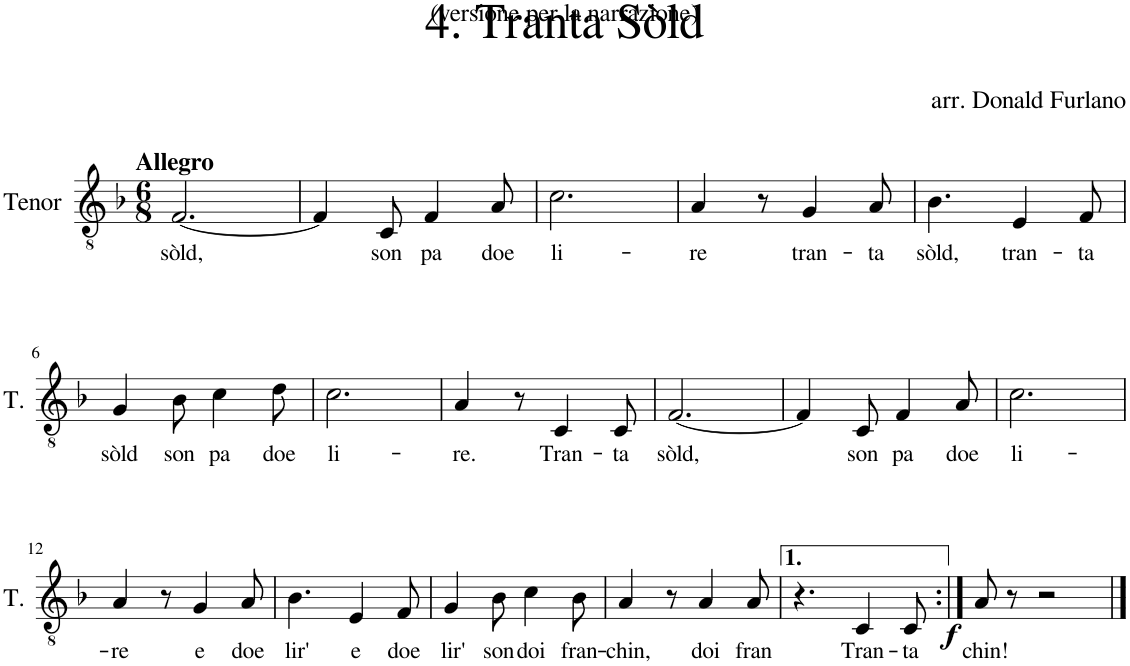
**kern	**text	**dynam
*part1	*part1	*part1
*staff1	*staff1	*staff1
*I"Tenor	*	*
*I'T.	*	*
*clefGv2	*	*
*k[b-]	*	*
*M6/8	*	*
=1	=1	=1
!LO:TX:a:B:t=Allegro	!	!
!	!LO:LY:b	!
[2.F/	sòld,	.
=2	=2	=2
4F/]	.	.
!	!LO:LY:b	!
8C/	son	.
!	!LO:LY:b	!
4F/	pa	.
!	!LO:LY:b	!
8A/	doe	.
=3	=3	=3
!	!LO:LY:b	!
2.c\	li-	.
=4	=4	=4
!	!LO:LY:b	!
4A/	-re	.
8r	.	.
!	!LO:LY:b	!
4G/	tran-	.
!	!LO:LY:b	!
8A/	-ta	.
=5	=5	=5
!	!LO:LY:b	!
4.B-\	sòld,	.
!	!LO:LY:b	!
4E/	tran-	.
!	!LO:LY:b	!
8F/	-ta	.
!!LO:LB:g=z
=6	=6	=6
!	!LO:LY:b	!
4G/	sòld	.
!	!LO:LY:b	!
8B-\	son	.
!	!LO:LY:b	!
4c\	pa	.
!	!LO:LY:b	!
8d\	doe	.
=7	=7	=7
!	!LO:LY:b	!
2.c\	li-	.
=8	=8	=8
!	!LO:LY:b	!
4A/	-re.	.
8r	.	.
!	!LO:LY:b	!
4C/	Tran-	.
!	!LO:LY:b	!
8C/	-ta	.
=9	=9	=9
!	!LO:LY:b	!
[2.F/	sòld,	.
=10	=10	=10
4F/]	.	.
!	!LO:LY:b	!
8C/	son	.
!	!LO:LY:b	!
4F/	pa	.
!	!LO:LY:b	!
8A/	doe	.
=11	=11	=11
!	!LO:LY:b	!
2.c\	li-	.
!!LO:LB:g=z
=12	=12	=12
!	!LO:LY:b	!
4A/	-re	.
8r	.	.
!	!LO:LY:b	!
4G/	e	.
!	!LO:LY:b	!
8A/	doe	.
=13	=13	=13
!	!LO:LY:b	!
4.B-\	lir'	.
!	!LO:LY:b	!
4E/	e	.
!	!LO:LY:b	!
8F/	doe	.
=14	=14	=14
!	!LO:LY:b	!
4G/	lir'	.
!	!LO:LY:b	!
8B-\	son	.
!	!LO:LY:b	!
4c\	doi	.
!	!LO:LY:b	!
8B-\	fran-	.
=15	=15	=15
!	!LO:LY:b	!
4A/	-chin,	.
8r	.	.
!	!LO:LY:b	!
4A/	doi	.
!	!LO:LY:b	!
8A/	fran	.
=16	=16	=16
4.r	.	.
!	!LO:LY:b	!LO:DY:b
4C/	Tran-	f
!	!LO:LY:b	!
8C/	-ta	.
=17:|!	=17:|!	=17:|!
!	!LO:LY:b	!
8A/	chin!	.
8r	.	.
2r	.	.
==	==	==
*-	*-	*-
